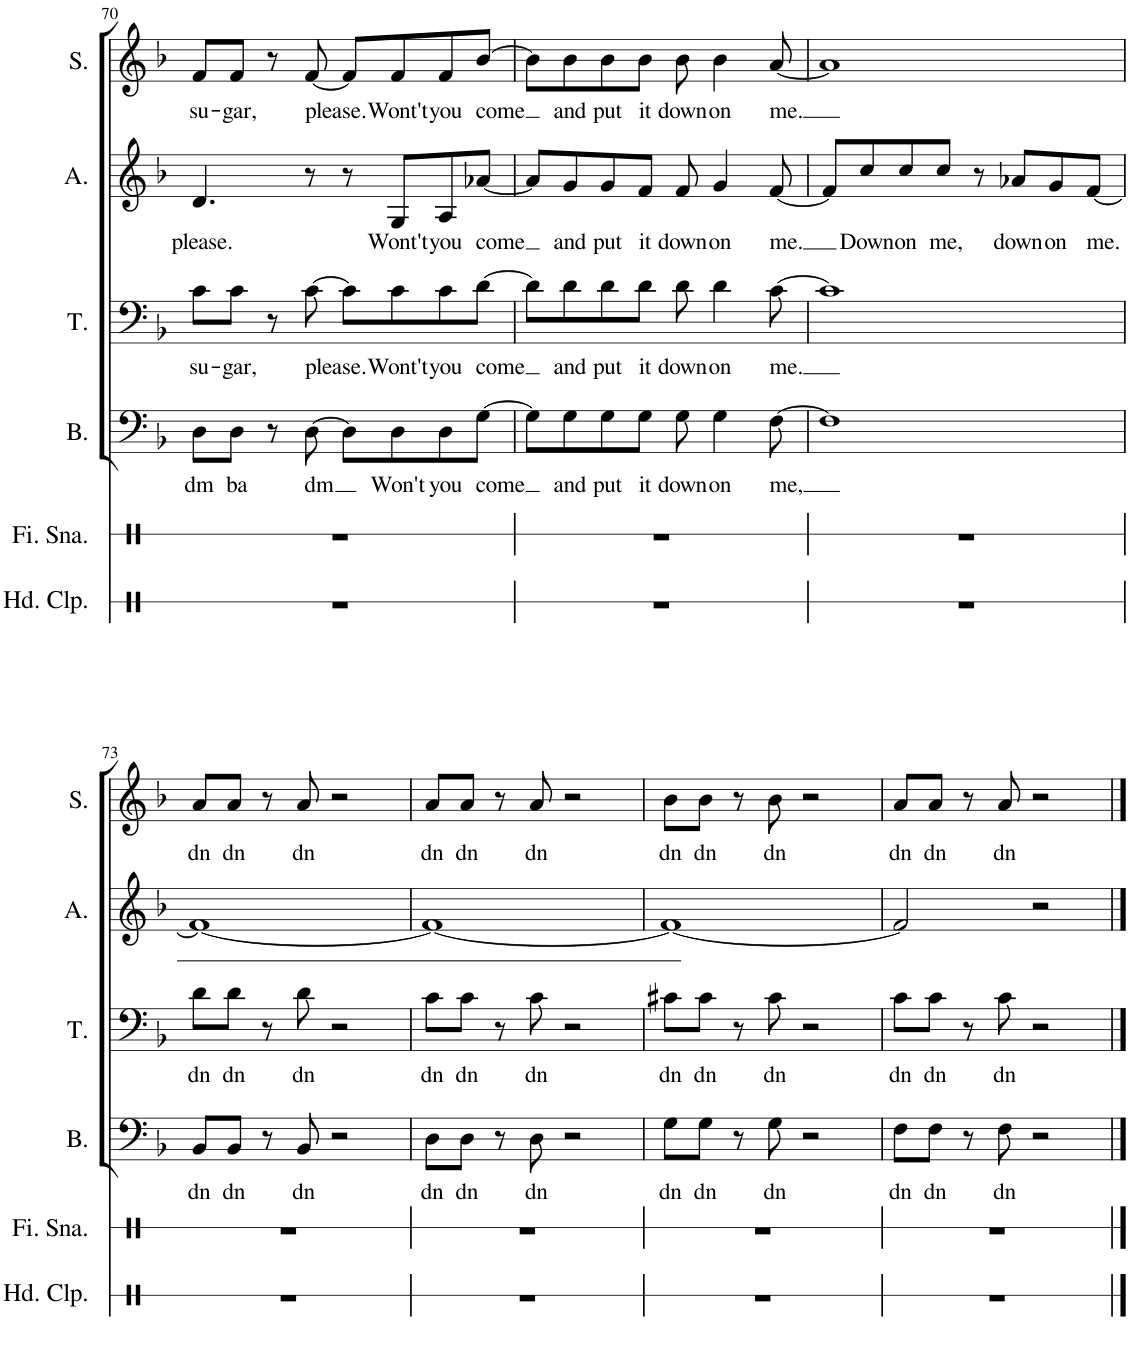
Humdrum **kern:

**kern	**kern	**kern	**text	**kern	**text	**kern	**text	**kern	**text
*part6	*part5	*part4	*part4	*part3	*part3	*part2	*part2	*part1	*part1
*staff6	*staff5	*staff4	*staff4	*staff3	*staff3	*staff2	*staff2	*staff1	*staff1
*I"Hand Clap	*I"Finger Snap	*I"Bass	*	*I"Tenor	*	*I"Alto	*	*I"Soprano	*
*I'Hd. Clp.	*I'Fi. Sna.	*I'B.	*	*I'T.	*	*I'A.	*	*I'S.	*
!!LO:PB:g=z
*clefX	*clefX	*clefF4	*	*clefF4	*	*clefG2	*	*clefG2	*
*k[]	*k[]	*k[b-]	*	*k[b-]	*	*k[b-]	*	*k[b-]	*
*M4/4	*M4/4	*M4/4	*	*M4/4	*	*M4/4	*	*M4/4	*
=70	=70	=70	=70	=70	=70	=70	=70	=70	=70
!	!	!	!LO:LY:b	!	!LO:LY:b	!	!LO:LY:b	!	!LO:LY:b
1r	1r	8D\L	dm	8c\L	su-	4.d/	please.	8f/L	su-
!	!	!	!LO:LY:b	!	!LO:LY:b	!	!	!	!LO:LY:b
.	.	8D\J	ba	8c\J	-gar,	.	.	8f/J	-gar,
.	.	8r	.	8r	.	.	.	8r	.
!	!	!	!LO:LY:b	!	!LO:LY:b	!	!	!	!LO:LY:b
.	.	[8D\	dm	[8c\	please.	8r	.	[8f/	please.
.	.	8D\L]	.	8c\L]	.	8r	.	8f/L]	.
!	!	!	!LO:LY:b	!	!LO:LY:b	!	!LO:LY:b	!	!LO:LY:b
.	.	8D\	Won't	8c\	Wont't	8G/L	Wont't	8f/	Wont't
!	!	!	!LO:LY:b	!	!LO:LY:b	!	!LO:LY:b	!	!LO:LY:b
.	.	8D\	you	8c\	you	8A/	you	8f/	you
!	!	!	!LO:LY:b	!	!LO:LY:b	!	!LO:LY:b	!	!LO:LY:b
.	.	[8G\J	come	[8d\J	come	[8a-X/J	come	[8b-/J	come
=71	=71	=71	=71	=71	=71	=71	=71	=71	=71
1r	1r	8G\L]	.	8d\L]	.	8a-/L]	.	8b-\L]	.
!	!	!	!LO:LY:b	!	!LO:LY:b	!	!LO:LY:b	!	!LO:LY:b
.	.	8G\	and	8d\	and	8g/	and	8b-\	and
!	!	!	!LO:LY:b	!	!LO:LY:b	!	!LO:LY:b	!	!LO:LY:b
.	.	8G\	put	8d\	put	8g/	put	8b-\	put
!	!	!	!LO:LY:b	!	!LO:LY:b	!	!LO:LY:b	!	!LO:LY:b
.	.	8G\J	it	8d\J	it	8f/J	it	8b-\J	it
!	!	!	!LO:LY:b	!	!LO:LY:b	!	!LO:LY:b	!	!LO:LY:b
.	.	8G\	down	8d\	down	8f/	down	8b-\	down
!	!	!	!LO:LY:b	!	!LO:LY:b	!	!LO:LY:b	!	!LO:LY:b
.	.	4G\	on	4d\	on	4g/	on	4b-\	on
!	!	!	!LO:LY:b	!	!LO:LY:b	!	!LO:LY:b	!	!LO:LY:b
.	.	[8F\	me,	[8c\	me.	[8f/	me.	[8a/	me.
=72	=72	=72	=72	=72	=72	=72	=72	=72	=72
1r	1r	1F]	.	1c]	.	8f/L]	.	1a]	.
!	!	!	!	!	!	!	!LO:LY:b	!	!
.	.	.	.	.	.	8cc/	Down	.	.
!	!	!	!	!	!	!	!LO:LY:b	!	!
.	.	.	.	.	.	8cc/	on	.	.
!	!	!	!	!	!	!	!LO:LY:b	!	!
.	.	.	.	.	.	8cc/J	me,	.	.
.	.	.	.	.	.	8r	.	.	.
!	!	!	!	!	!	!	!LO:LY:b	!	!
.	.	.	.	.	.	8a-X/L	down	.	.
!	!	!	!	!	!	!	!LO:LY:b	!	!
.	.	.	.	.	.	8g/	on	.	.
!	!	!	!	!	!	!	!LO:LY:b	!	!
.	.	.	.	.	.	[8f/J	me.	.	.
!!LO:LB:g=z
=73	=73	=73	=73	=73	=73	=73	=73	=73	=73
!	!	!	!LO:LY:b	!	!LO:LY:b	!	!	!	!LO:LY:b
1r	1r	8BB-/L	dn	8d\L	dn	1f_	.	8a/L	dn
!	!	!	!LO:LY:b	!	!LO:LY:b	!	!	!	!LO:LY:b
.	.	8BB-/J	dn	8d\J	dn	.	.	8a/J	dn
.	.	8r	.	8r	.	.	.	8r	.
!	!	!	!LO:LY:b	!	!LO:LY:b	!	!	!	!LO:LY:b
.	.	8BB-/	dn	8d\	dn	.	.	8a/	dn
.	.	2r	.	2r	.	.	.	2r	.
=74	=74	=74	=74	=74	=74	=74	=74	=74	=74
!	!	!	!LO:LY:b	!	!LO:LY:b	!	!	!	!LO:LY:b
1r	1r	8D\L	dn	8c\L	dn	1f_	.	8a/L	dn
!	!	!	!LO:LY:b	!	!LO:LY:b	!	!	!	!LO:LY:b
.	.	8D\J	dn	8c\J	dn	.	.	8a/J	dn
.	.	8r	.	8r	.	.	.	8r	.
!	!	!	!LO:LY:b	!	!LO:LY:b	!	!	!	!LO:LY:b
.	.	8D\	dn	8c\	dn	.	.	8a/	dn
.	.	2r	.	2r	.	.	.	2r	.
=75	=75	=75	=75	=75	=75	=75	=75	=75	=75
!	!	!	!LO:LY:b	!	!LO:LY:b	!	!	!	!LO:LY:b
1r	1r	8G\L	dn	8c#X\L	dn	1f_	.	8b-\L	dn
!	!	!	!LO:LY:b	!	!LO:LY:b	!	!	!	!LO:LY:b
.	.	8G\J	dn	8c#\J	dn	.	.	8b-\J	dn
.	.	8r	.	8r	.	.	.	8r	.
!	!	!	!LO:LY:b	!	!LO:LY:b	!	!	!	!LO:LY:b
.	.	8G\	dn	8c#\	dn	.	.	8b-\	dn
.	.	2r	.	2r	.	.	.	2r	.
=76	=76	=76	=76	=76	=76	=76	=76	=76	=76
!	!	!	!LO:LY:b	!	!LO:LY:b	!	!	!	!LO:LY:b
1r	1r	8F\L	dn	8c\L	dn	2f/]	.	8a/L	dn
!	!	!	!LO:LY:b	!	!LO:LY:b	!	!	!	!LO:LY:b
.	.	8F\J	dn	8c\J	dn	.	.	8a/J	dn
.	.	8r	.	8r	.	.	.	8r	.
!	!	!	!LO:LY:b	!	!LO:LY:b	!	!	!	!LO:LY:b
.	.	8F\	dn	8c\	dn	.	.	8a/	dn
.	.	2r	.	2r	.	2r	.	2r	.
==	==	==	==	==	==	==	==	==	==
*-	*-	*-	*-	*-	*-	*-	*-	*-	*-
